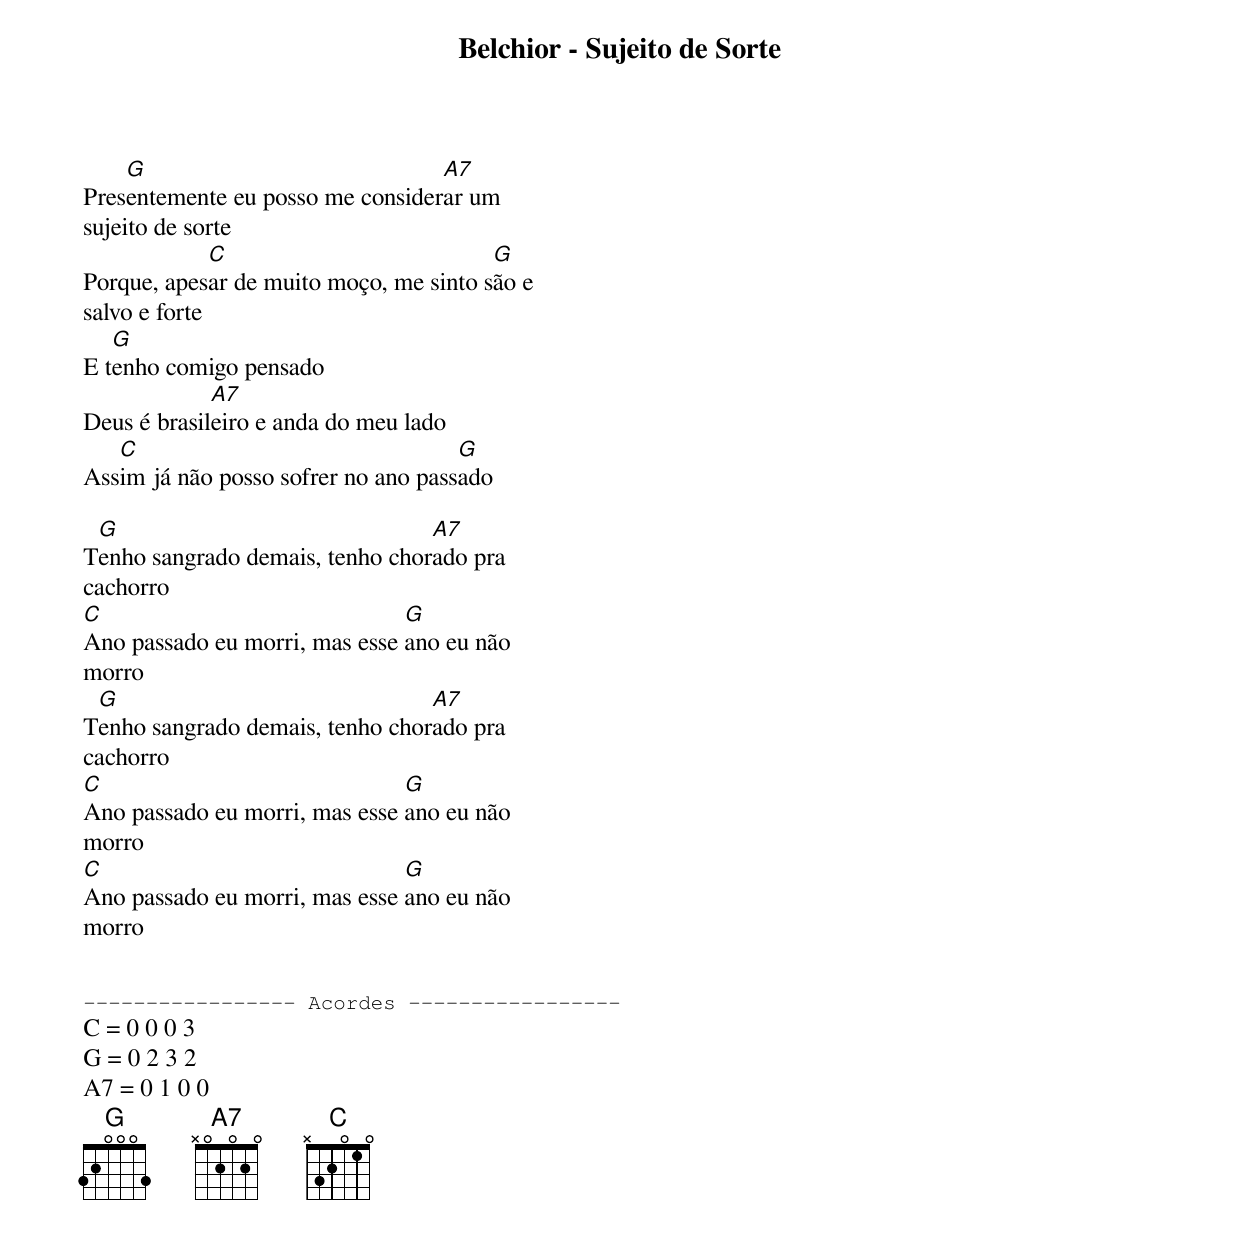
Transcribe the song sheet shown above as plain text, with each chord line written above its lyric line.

Belchior - Sujeito de Sorte

    G                             A7
Presentemente eu posso me considerar um
sujeito de sorte
            C                           G
Porque, apesar de muito moço, me sinto são e
salvo e forte
   G
E tenho comigo pensado
             A7
Deus é brasileiro e anda do meu lado
   C                                 G
Assim já não posso sofrer no ano passado

 G                               A7
Tenho sangrado demais, tenho chorado pra
cachorro
C                              G
Ano passado eu morri, mas esse ano eu não
morro
 G                               A7
Tenho sangrado demais, tenho chorado pra
cachorro
C                              G
Ano passado eu morri, mas esse ano eu não
morro
C                              G
Ano passado eu morri, mas esse ano eu não
morro


----------------- Acordes -----------------
C = 0 0 0 3
G = 0 2 3 2
A7 = 0 1 0 0
